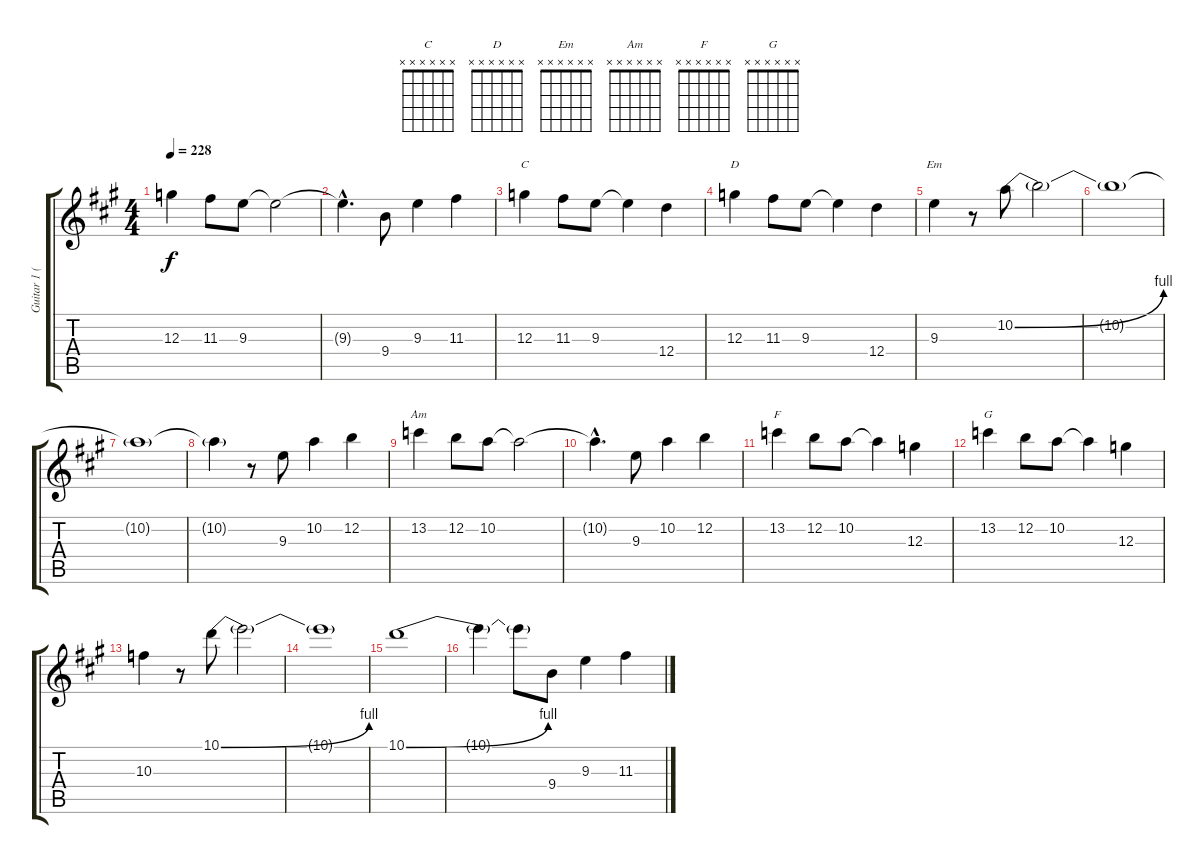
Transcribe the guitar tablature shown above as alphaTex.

\track ("Guitar 1 (Janick)" "Guitar 1 (") {instrument distortionguitar}
\staff {score tabs}
\tuning (E4 B3 G3 D3 A2 E2) {hide}
\chord ("C" x x x x x x) {firstfret 0}
\chord ("D" x x x x x x) {firstfret 0}
\chord ("Em" x x x x x x) {firstfret 0}
\chord ("Am" x x x x x x) {firstfret 0}
\chord ("F" x x x x x x) {firstfret 0}
\chord ("G" x x x x x x) {firstfret 0}
\ts (4 4)
\tempo 228
\clef g2
\ks f#minor
12.3.4{dy f} 11.3.8 9.3.8 9.3{t}.2 |
9.3{hac t}.4{d} 9.4.8 9.3.4 11.3.4 |
12.3.4{ch "C"} 11.3.8 9.3.8 9.3{t}.4 12.4.4 |
12.3.4{ch "D"} 11.3.8 9.3.8 9.3{t}.4 12.4.4 |
9.3.4{ch "Em"} r.8 10.2{be (bend 0 0 60 4)}.8 10.2{t}.2 |
10.2{t}.1 |
10.2{t}.1 |
10.2{t}.4 r.8 9.3.8 10.2.4 12.2.4 |
13.2.4{ch "Am"} 12.2.8 10.2.8 10.2{t}.2 |
10.2{hac t}.4{d} 9.3.8 10.2.4 12.2.4 |
13.2.4{ch "F"} 12.2.8 10.2.8 10.2{t}.4 12.3.4 |
13.2.4{ch "G"} 12.2.8 10.2.8 10.2{t}.4 12.3.4 |
10.3.4 r.8 10.1{be (bend 0 0 60 4)}.8 10.1{t}.2 |
10.1{t}.1 |
10.1{be (bend 0 0 60 4)}.1 |
10.1{t}.4 10.1{t}.8 9.4.8 9.3.4 11.3.4
